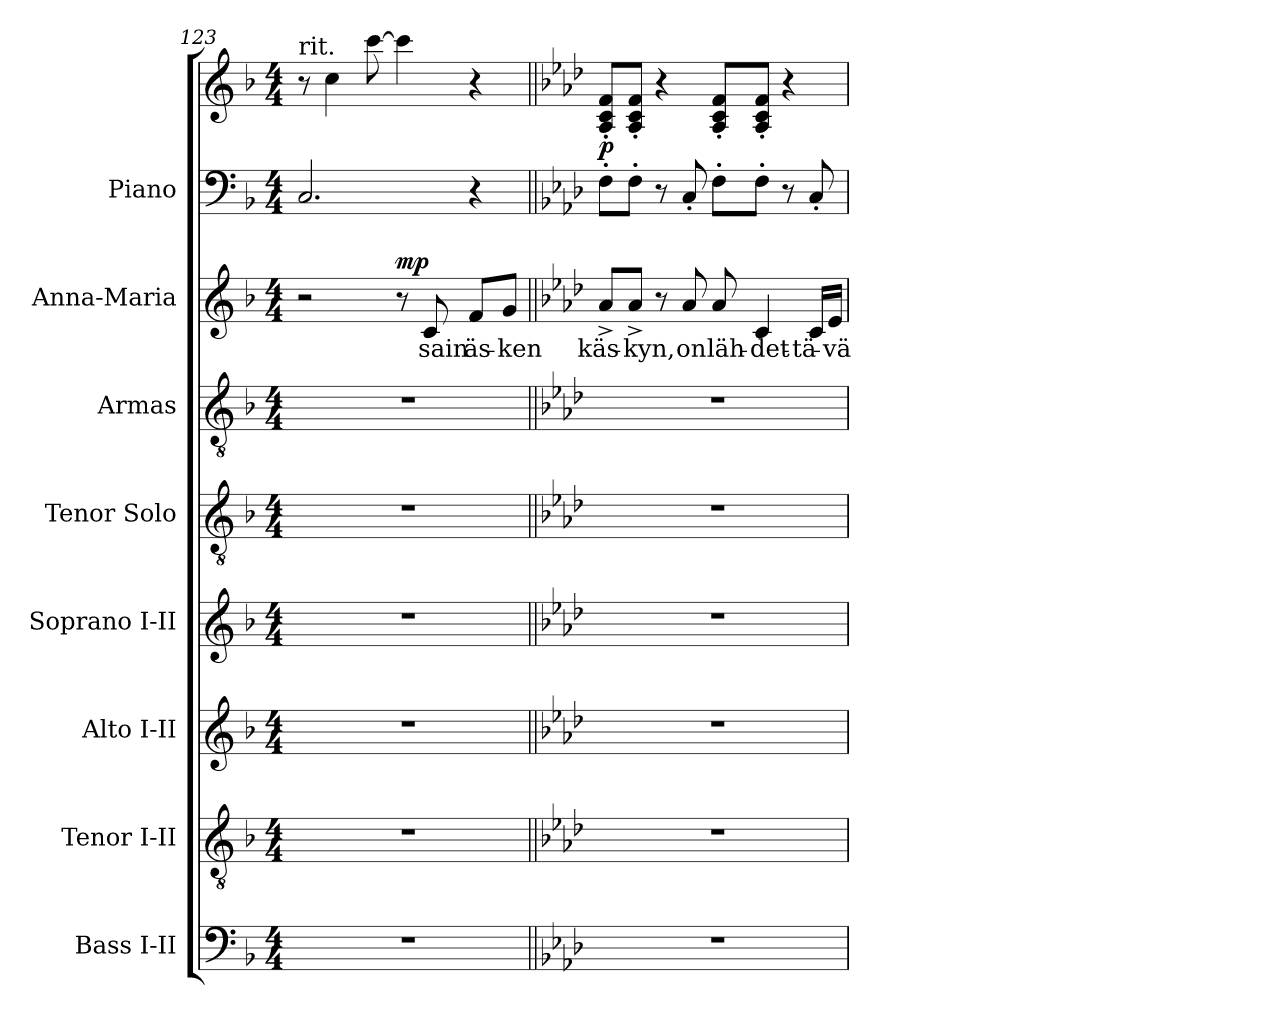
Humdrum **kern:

**kern	**kern	**kern	**kern	**kern	**kern	**kern	**text	**dynam	**kern	**kern	**dynam
*part8	*part7	*part6	*part5	*part4	*part3	*part2	*part2	*part2	*part1	*part1	*part1
*staff9	*staff8	*staff7	*staff6	*staff5	*staff4	*staff3	*staff3	*staff3	*staff2	*staff1	*staff1/2
*I"Bass I-II	*I"Tenor I-II	*I"Alto I-II	*I"Soprano I-II	*I"Tenor Solo	*I"Armas	*I"Anna-Maria	*	*	*I"Piano	*	*
*I'B.	*I'T.	*I'A.	*I'S.	*I'T. Solo	*I'Armas	*I'A-M	*	*	*I'Pno.	*	*
*clefF4	*clefGv2	*clefG2	*clefG2	*clefGv2	*clefGv2	*clefG2	*	*	*clefF4	*clefG2	*
*	*ITrd7c12	*	*	*ITrd7c12	*ITrd7c12	*	*	*	*	*	*
*k[b-]	*k[b-]	*k[b-]	*k[b-]	*k[b-]	*k[b-]	*k[b-]	*	*	*k[b-]	*k[b-]	*
*F:	*F:	*F:	*F:	*F:	*F:	*F:	*	*	*F:	*F:	*
*M4/4	*M4/4	*M4/4	*M4/4	*M4/4	*M4/4	*M4/4	*	*	*M4/4	*M4/4	*
=123	=123	=123	=123	=123	=123	=123	=123	=123	=123	=123	=123
!	!	!	!	!	!	!	!	!	!	!LO:TX:t=rit.	!
1r	1r	1r	1r	1r	1r	2r	.	.	2.Ci/	8r	.
.	.	.	.	.	.	.	.	.	.	4cci\	.
.	.	.	.	.	.	.	.	.	.	[>8ccci\	.
.	.	.	.	.	.	8r	.	mp	.	4ccci\]	.
!	!	!	!	!	!	!	!LO:LY:b:color=#000000	!	!	!	!
.	.	.	.	.	.	8ci/	sain	.	.	.	.
!	!	!	!	!	!	!	!LO:LY:b:color=#000000	!	!	!	!
.	.	.	.	.	.	8fi/L	äs-	.	4r	4r	] ]
!	!	!	!	!	!	!	!LO:LY:b:color=#000000	!	!	!	!
.	.	.	.	.	.	8gi/J	-ken	.	.	.	.
!!LO:PB:g=z
=124||	=124||	=124||	=124||	=124||	=124||	=124||	=124||	=124||	=124||	=124||	=124||
*k[b-e-a-d-]	*k[b-e-a-d-]	*k[b-e-a-d-]	*k[b-e-a-d-]	*k[b-e-a-d-]	*k[b-e-a-d-]	*k[b-e-a-d-]	*	*	*k[b-e-a-d-]	*k[b-e-a-d-]	*
*A-:	*A-:	*A-:	*A-:	*A-:	*A-:	*A-:	*	*	*A-:	*A-:	*
*	*	*	*	*	*	*	*	*	*	*MM88	*
!	!	!	!	!	!	!	!LO:LY:b:color=#000000	!	!	!	!
1r	1r	1r	1r	1r	1r	8a-^i/L	käs-	.	8F'i\L	8A-i/' 8ci' 8fi'L	p
!	!	!	!	!	!	!	!LO:LY:b:color=#000000	!	!	!	!
.	.	.	.	.	.	8a-^i/J	-kyn,	.	8F'i\J	8A-i/' 8ci' 8fi'J	.
.	.	.	.	.	.	8r	.	.	8r	4r	.
!	!	!	!	!	!	!	!LO:LY:b:color=#000000	!	!	!	!
.	.	.	.	.	.	8a-i/	on	.	8C'i/	.	.
!	!	!	!	!	!	!	!LO:LY:b:color=#000000	!	!	!	!
.	.	.	.	.	.	8a-i/	läh-	.	8F'i\L	8A-i/' 8ci' 8fi'L	.
!	!	!	!	!	!	!	!LO:LY:b:color=#000000	!	!	!	!
.	.	.	.	.	.	4ci/	-det-	.	8F'i\J	8A-i/' 8ci' 8fi'J	.
.	.	.	.	.	.	.	.	.	8r	4r	.
!	!	!	!	!	!	!	!LO:LY:b:color=#000000	!	!	!	!
.	.	.	.	.	.	16ci/LL	-tä-	.	8C'i/	.	.
!	!	!	!	!	!	!	!LO:LY:b:color=#000000	!	!	!	!
.	.	.	.	.	.	16e-i/JJ	-vä	.	.	.	.
=	=	=	=	=	=	=	=	=	=	=	=
*-	*-	*-	*-	*-	*-	*-	*-	*-	*-	*-	*-
